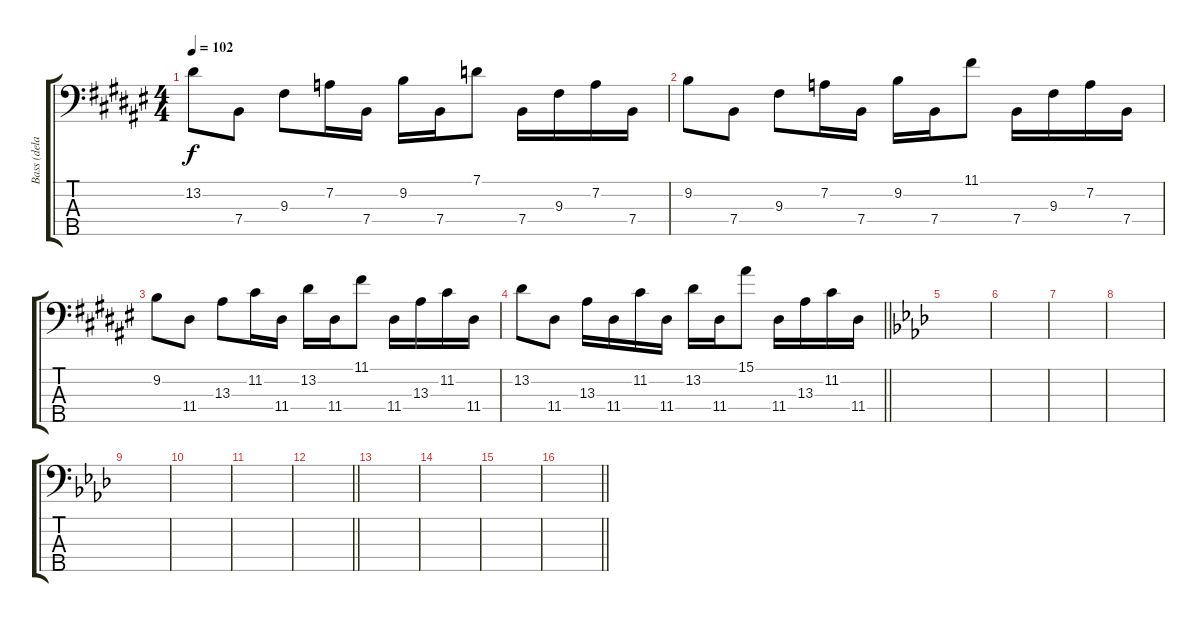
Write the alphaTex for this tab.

\track ("Bass (delay)" "Bass (dela") {instrument synthbass1}
\staff {score tabs}
\tuning (G2 D2 A1 E1 B0) {hide}
\ts (4 4)
\tempo 102
\clef f4
\ks d#minor
13.2.8{dy f} 7.4.8 9.3.8 7.2.16 7.4.16 9.2.16 7.4.16 7.1.8 7.4.16 9.3.16 7.2.16 7.4.16 |
9.2.8 7.4.8 9.3.8 7.2.16 7.4.16 9.2.16 7.4.16 11.1.8 7.4.16 9.3.16 7.2.16 7.4.16 |
9.2.8 11.4.8 13.3.8 11.2.16 11.4.16 13.2.16 11.4.16 11.1.8 11.4.16 13.3.16 11.2.16 11.4.16 |
\barLineRight lightlight
13.2.8 11.4.8 13.3.16 11.4.16 11.2.16 11.4.16 13.2.16 11.4.16 15.1.8 11.4.16 13.3.16 11.2.16 11.4.16 |
\ks fminor
|
|
|
|
|
|
|
\barLineRight lightlight
|
|
|
|
\barLineRight lightlight
